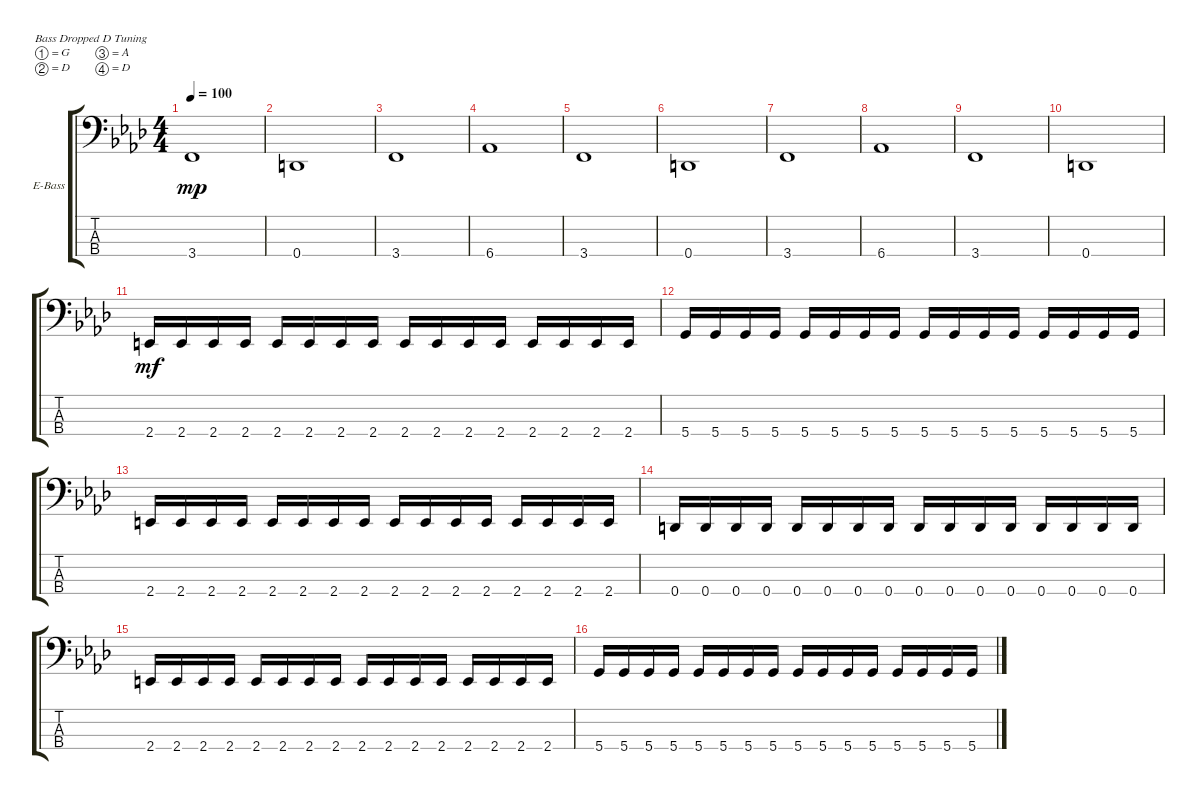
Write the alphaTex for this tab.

\defaultSystemsLayout 4
\bracketExtendMode groupsimilarinstruments
\firstSystemTrackNameOrientation horizontal
\otherSystemsTrackNameOrientation horizontal
\track ("Electric Bass" "E-Bass") {multiBarRest instrument electricbassfinger}
\staff {score tabs}
\tuning (G2 D2 A1 D1)
\ts (4 4)
\tempo 100
\clef f4
\ks fminor
3.4.1{dy mp} |
0.4.1 |
3.4.1 |
6.4.1 |
3.4.1 |
0.4.1 |
3.4.1 |
6.4.1 |
3.4.1 |
0.4.1 |
2.4.16{dy mf} 2.4.16 2.4.16 2.4.16 2.4.16 2.4.16 2.4.16 2.4.16 2.4.16 2.4.16 2.4.16 2.4.16 2.4.16 2.4.16 2.4.16 2.4.16 |
5.4.16 5.4.16 5.4.16 5.4.16 5.4.16 5.4.16 5.4.16 5.4.16 5.4.16 5.4.16 5.4.16 5.4.16 5.4.16 5.4.16 5.4.16 5.4.16 |
2.4.16 2.4.16 2.4.16 2.4.16 2.4.16 2.4.16 2.4.16 2.4.16 2.4.16 2.4.16 2.4.16 2.4.16 2.4.16 2.4.16 2.4.16 2.4.16 |
0.4.16 0.4.16 0.4.16 0.4.16 0.4.16 0.4.16 0.4.16 0.4.16 0.4.16 0.4.16 0.4.16 0.4.16 0.4.16 0.4.16 0.4.16 0.4.16 |
2.4.16 2.4.16 2.4.16 2.4.16 2.4.16 2.4.16 2.4.16 2.4.16 2.4.16 2.4.16 2.4.16 2.4.16 2.4.16 2.4.16 2.4.16 2.4.16 |
5.4.16 5.4.16 5.4.16 5.4.16 5.4.16 5.4.16 5.4.16 5.4.16 5.4.16 5.4.16 5.4.16 5.4.16 5.4.16 5.4.16 5.4.16 5.4.16
